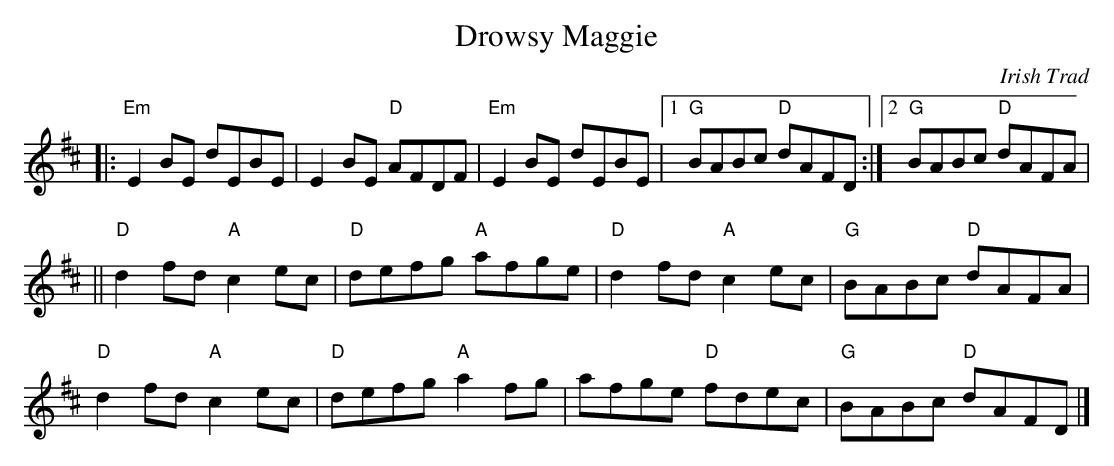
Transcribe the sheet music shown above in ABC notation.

X:1
T:Drowsy Maggie
C:Irish Trad
Q:180
K:D
|:"Em" E2 BE dEBE| E2 BE "D"AFDF | "Em"E2 BE dEBE |[1 "G"BABc "D"dAFD:|[2 "G"BABc "D"dAFA|
||"D"d2 fd "A"c2 ec | "D"defg "A"afge | "D"d2 fd "A"c2 ec | "G"BABc "D"dAFA |
"D"d2 fd "A"c2 ec | "D"defg "A"a2 fg | afge "D"fdec | "G"BABc "D"dAFD |]
